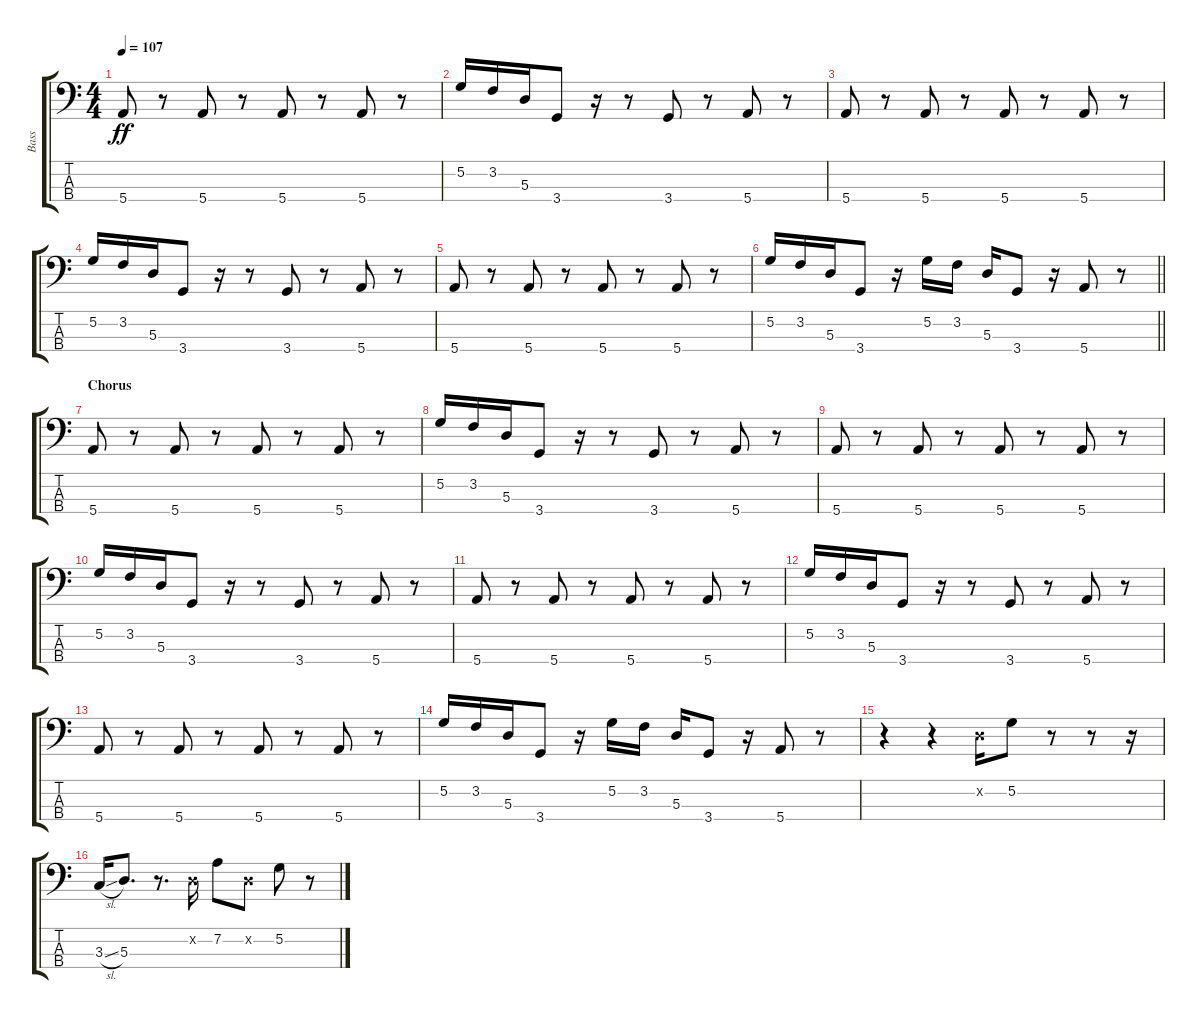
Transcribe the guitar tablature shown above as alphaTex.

\track ("Bass" "Bass") {instrument slapbass1}
\staff {score tabs}
\tuning (G2 D2 A1 E1) {hide}
\ts (4 4)
\tempo 107
\clef f4
\ks c
5.4.8{dy ff} r.8 5.4.8 r.8 5.4.8 r.8 5.4.8 r.8 |
5.2.16 3.2.16 5.3.16 3.4.8 r.16 r.8 3.4.8 r.8 5.4.8 r.8 |
5.4.8 r.8 5.4.8 r.8 5.4.8 r.8 5.4.8 r.8 |
5.2.16 3.2.16 5.3.16 3.4.8 r.16 r.8 3.4.8 r.8 5.4.8 r.8 |
5.4.8 r.8 5.4.8 r.8 5.4.8 r.8 5.4.8 r.8 |
\barLineRight lightlight
5.2.16 3.2.16 5.3.16 3.4.8 r.16 5.2.16 3.2.16 5.3.16 3.4.8 r.16 5.4.8 r.8 |
\section ("" "Chorus")
5.4.8 r.8 5.4.8 r.8 5.4.8 r.8 5.4.8 r.8 |
5.2.16 3.2.16 5.3.16 3.4.8 r.16 r.8 3.4.8 r.8 5.4.8 r.8 |
5.4.8 r.8 5.4.8 r.8 5.4.8 r.8 5.4.8 r.8 |
5.2.16 3.2.16 5.3.16 3.4.8 r.16 r.8 3.4.8 r.8 5.4.8 r.8 |
5.4.8 r.8 5.4.8 r.8 5.4.8 r.8 5.4.8 r.8 |
5.2.16 3.2.16 5.3.16 3.4.8 r.16 r.8 3.4.8 r.8 5.4.8 r.8 |
5.4.8 r.8 5.4.8 r.8 5.4.8 r.8 5.4.8 r.8 |
5.2.16 3.2.16 5.3.16 3.4.8 r.16 5.2.16 3.2.16 5.3.16 3.4.8 r.16 5.4.8 r.8 |
r.4 r.4 0.2{x}.16 5.2.8 r.8 r.8 r.16 |
3.3{sl}.16 5.3.8{d} r.8{d} 0.2{x}.16 7.2.8 0.2{x}.8 5.2.8 r.8
